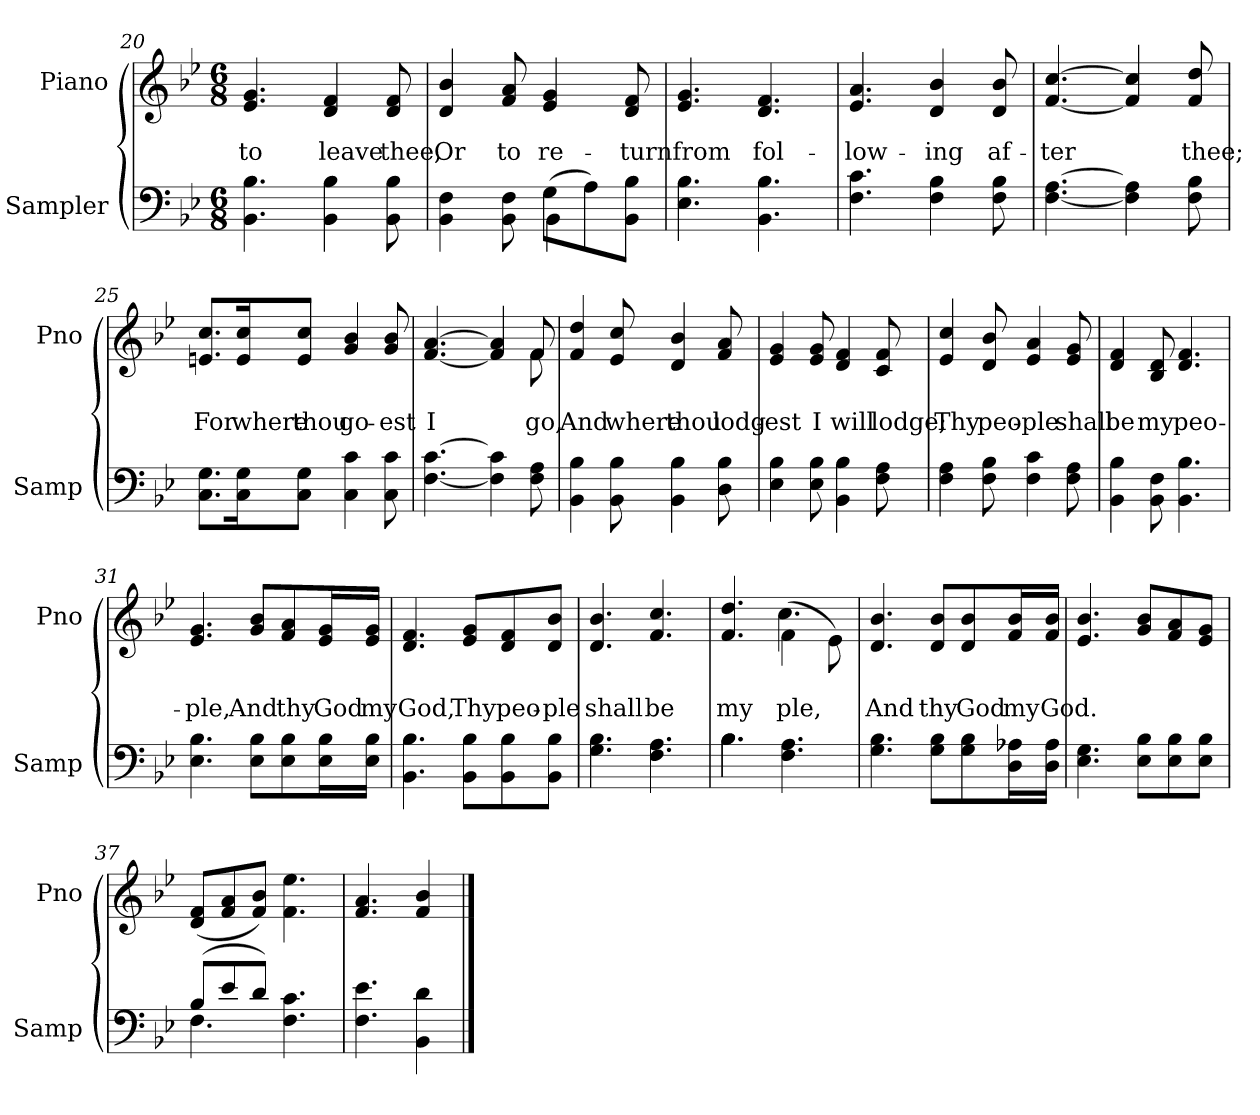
**kern	**kern	**text	**text
*part2	*part1	*part1	*part1
*staff2	*staff1	*staff1	*staff1
*I"Sampler	*I"Piano	*	*
*I'Samp	*I'Pno	*	*
*clefF4	*clefG2	*	*
*k[b-e-]	*k[b-e-]	*	*
*B-:	*B-:	*	*
*M6/8	*M6/8	*	*
=20	=20	=20	=20
4.BB- 4.B-	4.e- 4.g	.	to
4BB- 4B-	4d 4f	.	leave
8BB- 8B-	8d 8f	.	thee,
=21	=21	=21	=21
*^	*	*	*
4BB- 4F	4.ryy	4d 4b-	.	Or
8BB- 8F	.	8f 8a	.	to
(8G\L	4BB-	4e- 4g	.	re-
8A\)	.	.	.	.
8BB-\ 8B-\J	8ryy	8d 8f	.	-turn
*v	*v	*	*	*
=22	=22	=22	=22
4.E- 4.B-	4.e- 4.g	.	from
4.BB- 4.B-	4.d 4.f	.	fol-
=23	=23	=23	=23
4.F 4.c	4.e- 4.a	.	-low-
4F 4B-	4d 4b-	.	-ing
8F 8B-	8d 8b-	.	af-
=24	=24	=24	=24
[4.F [4.A	[4.f [4.cc	.	-ter
4F] 4A]	4f] 4cc]	.	.
8F 8B-	8f 8dd	.	thee;
=25	=25	=25	=25
8.C\ 8.G\L	8.en/ 8.cc/L	.	For
16C\ 16G\K	16e/ 16cc/K	.	where
8C\ 8G\J	8e/ 8cc/J	.	thou
4C 4c	4g 4b-	.	go-
8C 8c	8g 8b-	.	-est
=26	=26	=26	=26
*	*^	*	*
[4.F [4.c	[4.f [4.a	8ryy	.	I
*	*v	*v	*	*
4F] 4c]	4f] 4a]	.	.
*	*^	*	*
8F 8A	8f/	8f	.	go,
*	*v	*v	*	*
=27	=27	=27	=27
4BB- 4B-	4f 4dd	.	And
8BB- 8B-	8e- 8cc	.	where
4BB- 4B-	4d 4b-	.	thou
8D 8B-	8f 8a	.	lodg-
=28	=28	=28	=28
4E- 4B-	4e- 4g	.	-est
8E- 8B-	8e- 8g	.	I
4BB- 4B-	4d 4f	.	will
8F 8A	8c 8f	.	lodge;
=29	=29	=29	=29
4F 4A	4e- 4cc	.	Thy
8F 8B-	8d 8b-	.	peo-
4F 4c	4e- 4a	.	-ple
8F 8A	8e- 8g	.	shall
=30	=30	=30	=30
4BB- 4B-	4d 4f	.	be
8BB- 8F	8B- 8d	.	my
4.BB- 4.B-	4.d 4.f	.	peo-
=31	=31	=31	=31
4.E- 4.B-	4.e- 4.g	.	-ple,
8E-\ 8B-\L	8g/ 8b-/L	.	And
8E-\ 8B-\	8f/ 8a/	.	thy
16E-\ 16B-\L	16e-/ 16g/L	.	God
16E-\ 16B-\JJ	16e-/ 16g/JJ	.	my
=32	=32	=32	=32
4.BB- 4.B-	4.d 4.f	.	God,
8BB-\ 8B-\L	8e-/ 8g/L	.	Thy
8BB-\ 8B-\	8d/ 8f/	.	peo-
8BB-\ 8B-\J	8d/ 8b-/J	.	-ple
=33	=33	=33	=33
4.G 4.B-	4.d 4.b-	.	shall
4.F 4.A	4.f 4.cc	.	be
=34	=34	=34	=34
*^	*^	*	*
4.B-\	4.B-	4.f 4.dd	4.ryy	.	my
4.F 4.A	4.ryy	(4f\	4.cc	.	-ple,
.	.	8e-\)	.	.	.
*v	*v	*	*	*	*
*	*v	*v	*	*
=35	=35	=35	=35
4.G 4.B-	4.d 4.b-	.	And
8G\ 8B-\L	8d/ 8b-/L	.	thy
8G\ 8B-\	8d/ 8b-/	.	God
16D\ 16A-X\L	16f/ 16b-/L	.	my
16D\ 16A-\JJ	16f/ 16b-/JJ	.	God.
=36	=36	=36	=36
4.E- 4.G	4.e- 4.b-	.	.
8E-\ 8B-\L	8g/ 8b-/L	.	.
8E-\ 8B-\	8f/ 8a/	.	.
8E-\ 8B-\J	8e-/ 8g/J	.	.
=37	=37	=37	=37
*^	*	*	*
(8B-/L	4.F	(8d/ 8f/L	.	.
8e-/	.	8f/ 8a/	.	.
8d/J)	.	8f/ 8b-/J)	.	.
4.F 4.c	4.ryy	4.f 4.ee-	.	.
*v	*v	*	*	*
=38	=38	=38	=38
4.F 4.e-	4.f 4.a	.	.
4BB- 4d	4f 4b-	.	.
==	==	==	==
*-	*-	*-	*-
